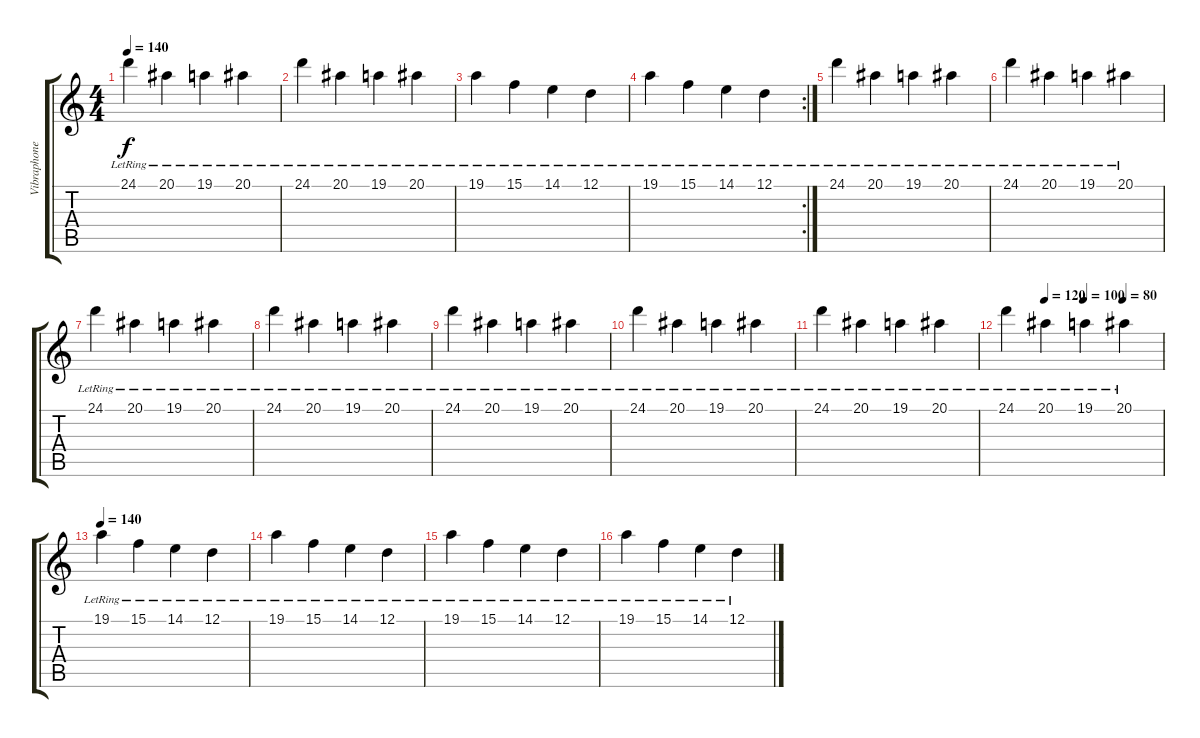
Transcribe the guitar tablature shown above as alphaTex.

\track ("Vibraphone" "Vibraphone") {instrument vibraphone}
\staff {score tabs}
\tuning (D4 A3 F3 C3 G2 D2) {hide}
\ts (4 4)
\tempo 140
\clef g2
\ks c
24.1{lr}.4{dy f instrument vibraphone} 20.1{lr}.4 19.1{lr}.4 20.1{lr}.4 |
24.1{lr}.4 20.1{lr}.4 19.1{lr}.4 20.1{lr}.4 |
19.1{lr}.4 15.1{lr}.4 14.1{lr}.4 12.1{lr}.4 |
\rc 2
19.1{lr}.4 15.1{lr}.4 14.1{lr}.4 12.1{lr}.4 |
24.1{lr}.4 20.1{lr}.4 19.1{lr}.4 20.1{lr}.4 |
24.1{lr}.4 20.1{lr}.4 19.1{lr}.4 20.1{lr}.4 |
24.1{lr}.4 20.1{lr}.4 19.1{lr}.4 20.1{lr}.4 |
24.1{lr}.4 20.1{lr}.4 19.1{lr}.4 20.1{lr}.4 |
24.1{lr}.4 20.1{lr}.4 19.1{lr}.4 20.1{lr}.4 |
24.1{lr}.4 20.1{lr}.4 19.1{lr}.4 20.1{lr}.4 |
24.1{lr}.4 20.1{lr}.4 19.1{lr}.4 20.1{lr}.4 |
\tempo (120 0.25)
\tempo (100 0.5)
\tempo (80 0.75)
24.1{lr}.4 20.1{lr}.4 19.1{lr}.4 20.1{lr}.4 |
\tempo 140
19.1{lr}.4 15.1{lr}.4 14.1{lr}.4 12.1{lr}.4 |
19.1{lr}.4 15.1{lr}.4 14.1{lr}.4 12.1{lr}.4 |
19.1{lr}.4 15.1{lr}.4 14.1{lr}.4 12.1{lr}.4 |
19.1{lr}.4 15.1{lr}.4 14.1{lr}.4 12.1{lr}.4
